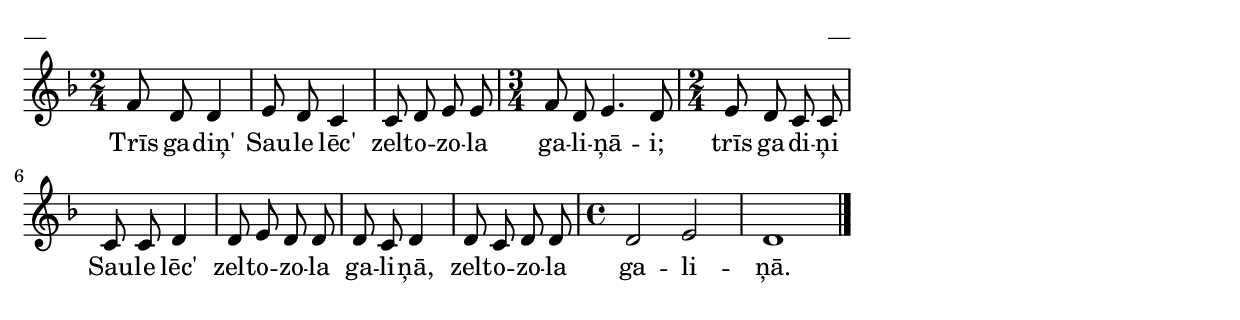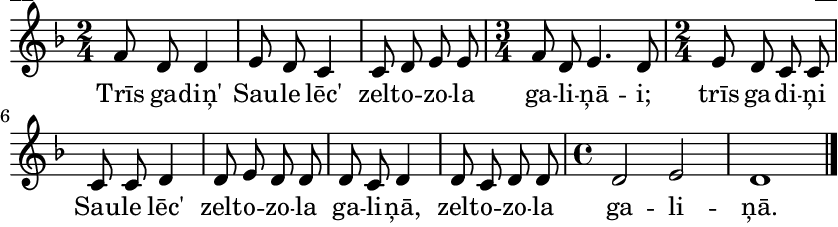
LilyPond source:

\version "2.13.18"
#(ly:set-option 'crop #t)

%\header {
%    title = "Trīs gadiņi Saule lēc'",AA lapas, Jāņi
%}
\paper {
line-width = 14\cm
left-margin = 0.4\cm
between-system-padding = 0.1\cm
between-system-space = 0.1\cm
}
\layout {
indent = #0
ragged-last = ##f
}

voiceA = \relative c' {
\clef "treble"
\key d \minor
\time 2/4
f8 d d4 |
e8 d c4 |
c8 d e e |
\time 3/4
f8 d e4. d8 |
\time 2/4
e8 d c c |
c8c d4 |
d8 e d d |
d8 c d4 |
d8 c d d |
\time 4/4
d2 e |
d1 |
\bar "|."
} 

lyricA = \lyricmode {
Trīs ga -- diņ' Sau -- le lēc' zelt -- o -- zo -- la ga -- li -- ņā -- i;
trīs ga -- di -- ņi Sau -- le lēc' zelt -- o -- zo -- la ga -- li -- ņā, 
zelt -- o -- zo -- la ga -- li -- ņā.
} 

fullScore = <<
\new Staff {
<<
\new Voice = "voiceA" { \oneVoice \autoBeamOff \voiceA }
\new Lyrics \lyricsto "voiceA" \lyricA
>>
}
>>

\score {
\fullScore
\header { piece = "__" opus = "__" }
}
\markup { \with-color #(x11-color 'white) \sans \smaller "__" }
\score {
\unfoldRepeats
\fullScore
\midi {
\context { \Staff \remove "Staff_performer" }
\context { \Voice \consists "Staff_performer" }
}
}


